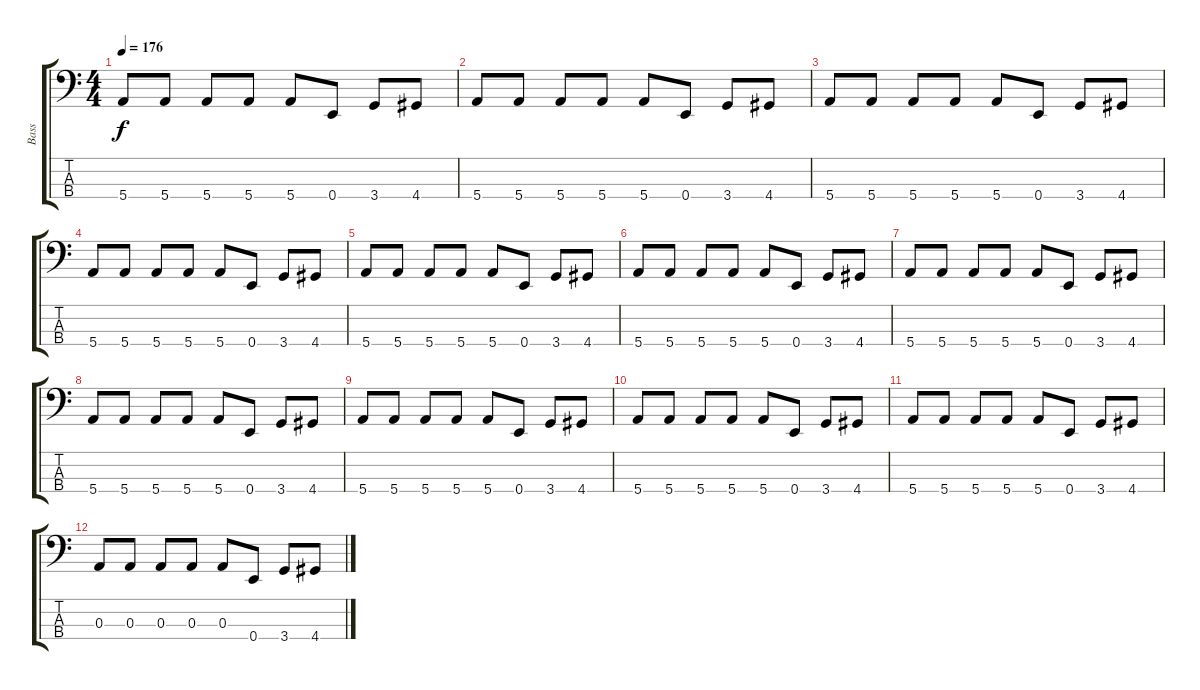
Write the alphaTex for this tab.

\track ("Bass" "Bass") {instrument electricbassfinger}
\staff {score tabs}
\tuning (G2 D2 A1 E1) {hide}
\ts (4 4)
\tempo 176
\clef f4
\ks c
5.4.8{dy f} 5.4.8 5.4.8 5.4.8 5.4.8 0.4.8 3.4.8 4.4.8 |
5.4.8 5.4.8 5.4.8 5.4.8 5.4.8 0.4.8 3.4.8 4.4.8 |
5.4.8 5.4.8 5.4.8 5.4.8 5.4.8 0.4.8 3.4.8 4.4.8 |
5.4.8 5.4.8 5.4.8 5.4.8 5.4.8 0.4.8 3.4.8 4.4.8 |
5.4.8 5.4.8 5.4.8 5.4.8 5.4.8 0.4.8 3.4.8 4.4.8 |
5.4.8 5.4.8 5.4.8 5.4.8 5.4.8 0.4.8 3.4.8 4.4.8 |
5.4.8 5.4.8 5.4.8 5.4.8 5.4.8 0.4.8 3.4.8 4.4.8 |
5.4.8 5.4.8 5.4.8 5.4.8 5.4.8 0.4.8 3.4.8 4.4.8 |
5.4.8 5.4.8 5.4.8 5.4.8 5.4.8 0.4.8 3.4.8 4.4.8 |
5.4.8 5.4.8 5.4.8 5.4.8 5.4.8 0.4.8 3.4.8 4.4.8 |
5.4.8 5.4.8 5.4.8 5.4.8 5.4.8 0.4.8 3.4.8 4.4.8 |
0.3.8 0.3.8 0.3.8 0.3.8 0.3.8 0.4.8 3.4.8 4.4.8
